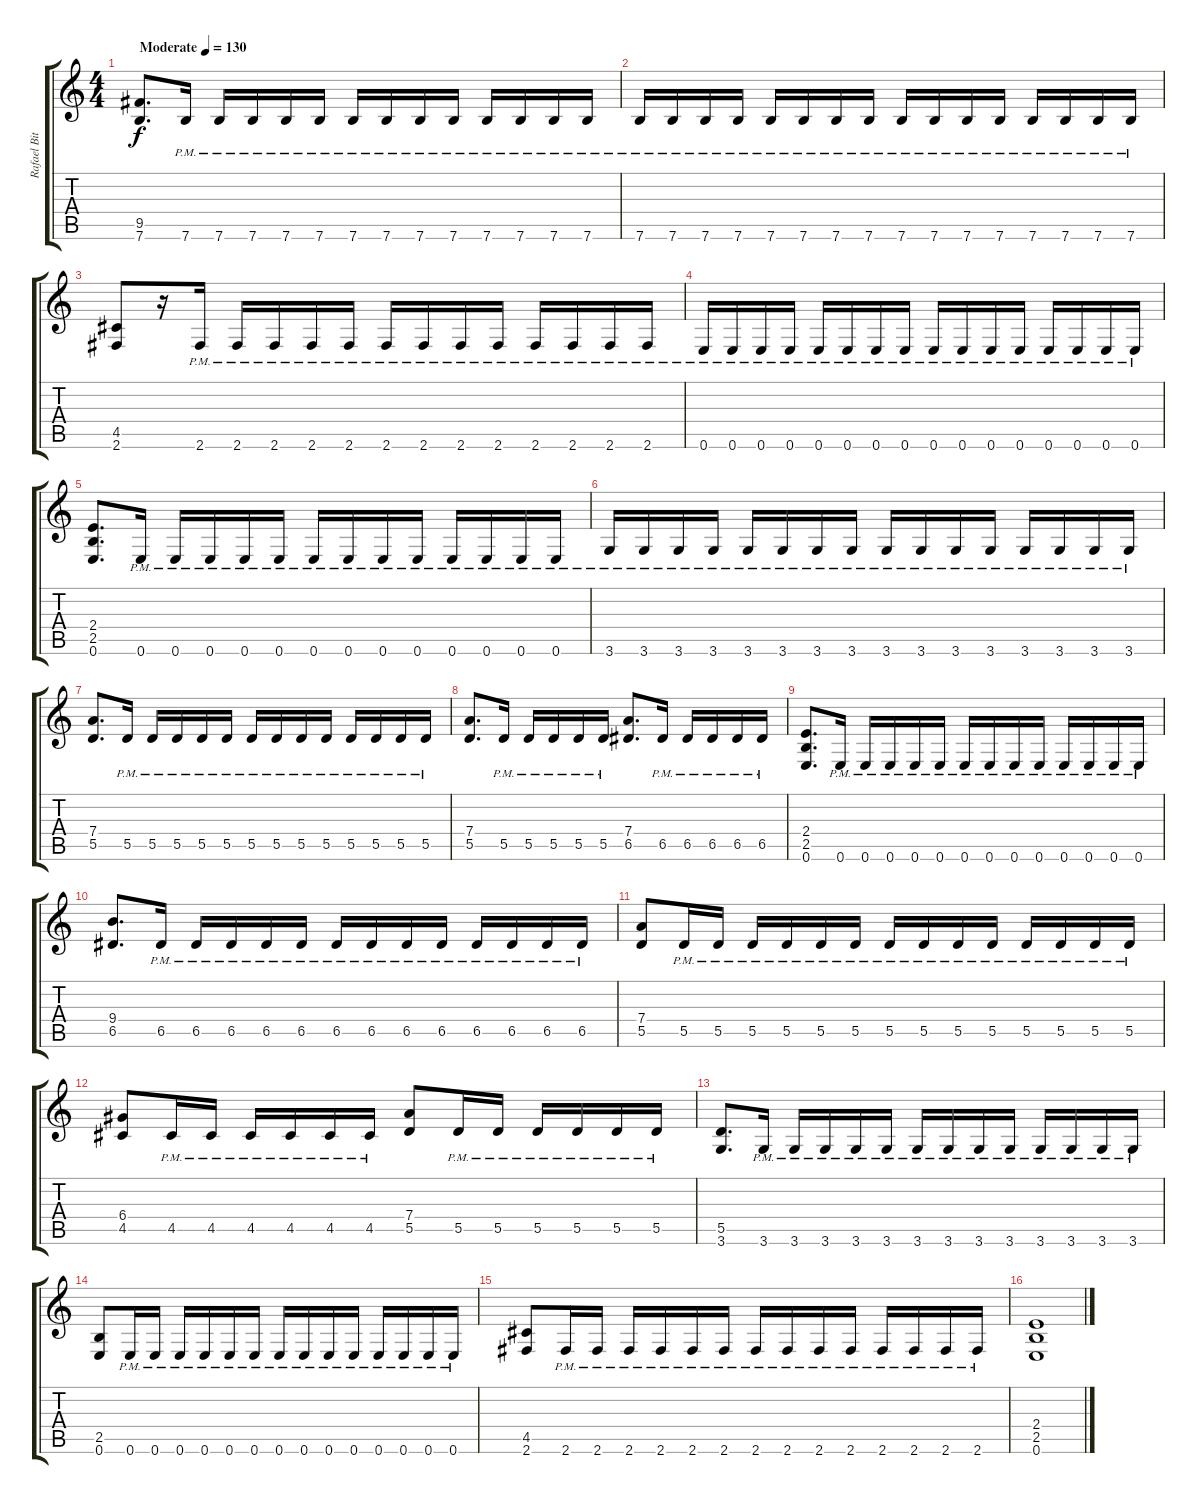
\track ("Rafael Bittencourt" "Rafael Bit") {instrument distortionguitar}
\staff {score tabs}
\tuning (E4 B3 G3 D3 A2 E2) {hide}
\ts (4 4)
\tempo (130 "Moderate")
\clef g2
\ks c
(9.5 7.6).8{d dy f instrument distortionguitar} 7.6{pm}.16 7.6{pm}.16 7.6{pm}.16 7.6{pm}.16 7.6{pm}.16 7.6{pm}.16 7.6{pm}.16 7.6{pm}.16 7.6{pm}.16 7.6{pm}.16 7.6{pm}.16 7.6{pm}.16 7.6{pm}.16 |
7.6{pm}.16 7.6{pm}.16 7.6{pm}.16 7.6{pm}.16 7.6{pm}.16 7.6{pm}.16 7.6{pm}.16 7.6{pm}.16 7.6{pm}.16 7.6{pm}.16 7.6{pm}.16 7.6{pm}.16 7.6{pm}.16 7.6{pm}.16 7.6{pm}.16 7.6{pm}.16 |
(4.5 2.6).8 r.16 2.6{pm}.16 2.6{pm}.16 2.6{pm}.16 2.6{pm}.16 2.6{pm}.16 2.6{pm}.16 2.6{pm}.16 2.6{pm}.16 2.6{pm}.16 2.6{pm}.16 2.6{pm}.16 2.6{pm}.16 2.6{pm}.16 |
0.6{pm}.16 0.6{pm}.16 0.6{pm}.16 0.6{pm}.16 0.6{pm}.16 0.6{pm}.16 0.6{pm}.16 0.6{pm}.16 0.6{pm}.16 0.6{pm}.16 0.6{pm}.16 0.6{pm}.16 0.6{pm}.16 0.6{pm}.16 0.6{pm}.16 0.6{pm}.16 |
(2.4 2.5 0.6).8{d} 0.6{pm}.16 0.6{pm}.16 0.6{pm}.16 0.6{pm}.16 0.6{pm}.16 0.6{pm}.16 0.6{pm}.16 0.6{pm}.16 0.6{pm}.16 0.6{pm}.16 0.6{pm}.16 0.6{pm}.16 0.6{pm}.16 |
3.6{pm}.16 3.6{pm}.16 3.6{pm}.16 3.6{pm}.16 3.6{pm}.16 3.6{pm}.16 3.6{pm}.16 3.6{pm}.16 3.6{pm}.16 3.6{pm}.16 3.6{pm}.16 3.6{pm}.16 3.6{pm}.16 3.6{pm}.16 3.6{pm}.16 3.6{pm}.16 |
(7.4 5.5).8{d} 5.5{pm}.16 5.5{pm}.16 5.5{pm}.16 5.5{pm}.16 5.5{pm}.16 5.5{pm}.16 5.5{pm}.16 5.5{pm}.16 5.5{pm}.16 5.5{pm}.16 5.5{pm}.16 5.5{pm}.16 5.5{pm}.16 |
(7.4 5.5).8{d} 5.5{pm}.16 5.5{pm}.16 5.5{pm}.16 5.5{pm}.16 5.5{pm}.16 (7.4 6.5).8{d} 6.5{pm}.16 6.5{pm}.16 6.5{pm}.16 6.5{pm}.16 6.5{pm}.16 |
(2.4 2.5 0.6).8{d} 0.6{pm}.16 0.6{pm}.16 0.6{pm}.16 0.6{pm}.16 0.6{pm}.16 0.6{pm}.16 0.6{pm}.16 0.6{pm}.16 0.6{pm}.16 0.6{pm}.16 0.6{pm}.16 0.6{pm}.16 0.6{pm}.16 |
(9.4 6.5).8{d} 6.5{pm}.16 6.5{pm}.16 6.5{pm}.16 6.5{pm}.16 6.5{pm}.16 6.5{pm}.16 6.5{pm}.16 6.5{pm}.16 6.5{pm}.16 6.5{pm}.16 6.5{pm}.16 6.5{pm}.16 6.5{pm}.16 |
(7.4 5.5).8 5.5{pm}.16 5.5{pm}.16 5.5{pm}.16 5.5{pm}.16 5.5{pm}.16 5.5{pm}.16 5.5{pm}.16 5.5{pm}.16 5.5{pm}.16 5.5{pm}.16 5.5{pm}.16 5.5{pm}.16 5.5{pm}.16 5.5{pm}.16 |
(6.4 4.5).8 4.5{pm}.16 4.5{pm}.16 4.5{pm}.16 4.5{pm}.16 4.5{pm}.16 4.5{pm}.16 (7.4 5.5).8 5.5{pm}.16 5.5{pm}.16 5.5{pm}.16 5.5{pm}.16 5.5{pm}.16 5.5{pm}.16 |
(5.5 3.6).8{d} 3.6{pm}.16 3.6{pm}.16 3.6{pm}.16 3.6{pm}.16 3.6{pm}.16 3.6{pm}.16 3.6{pm}.16 3.6{pm}.16 3.6{pm}.16 3.6{pm}.16 3.6{pm}.16 3.6{pm}.16 3.6{pm}.16 |
(2.5 0.6).8 0.6{pm}.16 0.6{pm}.16 0.6{pm}.16 0.6{pm}.16 0.6{pm}.16 0.6{pm}.16 0.6{pm}.16 0.6{pm}.16 0.6{pm}.16 0.6{pm}.16 0.6{pm}.16 0.6{pm}.16 0.6{pm}.16 0.6{pm}.16 |
(4.5 2.6).8 2.6{pm}.16 2.6{pm}.16 2.6{pm}.16 2.6{pm}.16 2.6{pm}.16 2.6{pm}.16 2.6{pm}.16 2.6{pm}.16 2.6{pm}.16 2.6{pm}.16 2.6{pm}.16 2.6{pm}.16 2.6{pm}.16 2.6{pm}.16 |
(2.4 2.5 0.6).1
